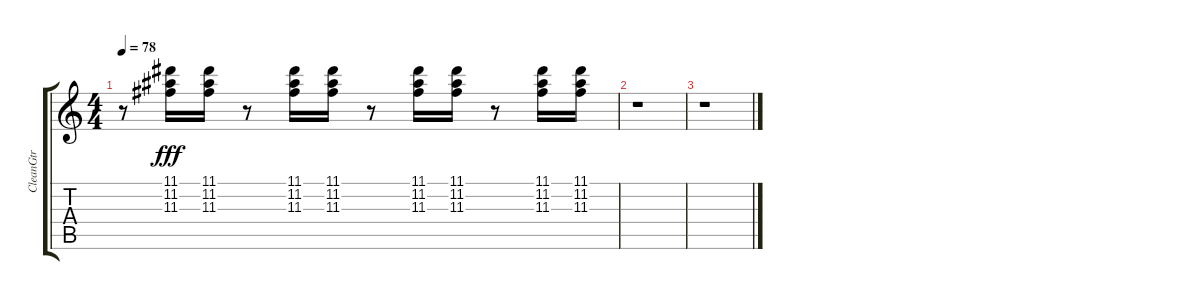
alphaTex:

\track ("CleanGtr" "CleanGtr") {instrument electricguitarclean}
\staff {score tabs}
\tuning (E4 B3 G3 D3 A2 E2) {hide}
\ts (4 4)
\tempo 78
\clef g2
\ks c
r.8{dy fff} (11.1 11.2 11.3).16 (11.1 11.2 11.3).16 r.8 (11.1 11.2 11.3).16 (11.1 11.2 11.3).16 r.8 (11.1 11.2 11.3).16 (11.1 11.2 11.3).16 r.8 (11.1 11.2 11.3).16 (11.1 11.2 11.3).16 |
r.1 |
r.1
